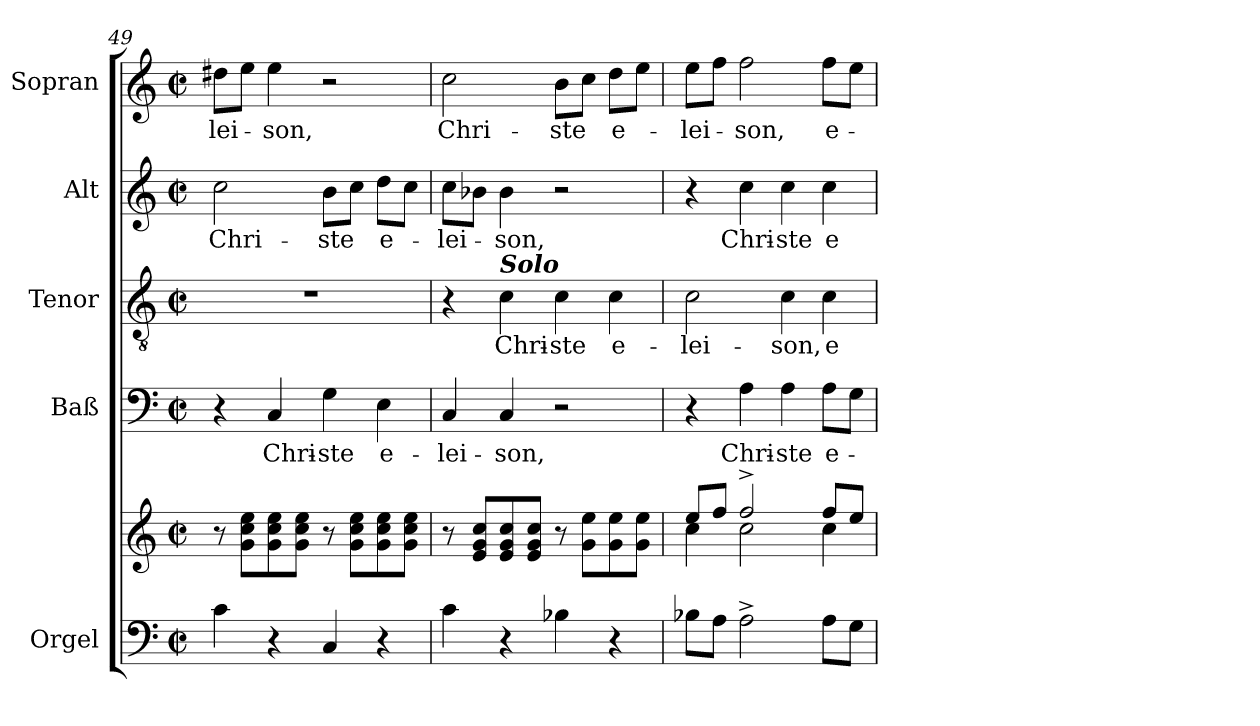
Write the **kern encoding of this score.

**kern	**kern	**kern	**text	**kern	**text	**kern	**text	**kern	**text
*part5	*part5	*part4	*part4	*part3	*part3	*part2	*part2	*part1	*part1
*staff6	*staff5	*staff4	*staff4	*staff3	*staff3	*staff2	*staff2	*staff1	*staff1
*I"Orgel	*	*I"Baß	*	*I"Tenor	*	*I"Alt	*	*I"Sopran	*
!!LO:PB:g=z
*clefF4	*clefG2	*clefF4	*	*clefGv2	*	*clefG2	*	*clefG2	*
*k[]	*k[]	*k[]	*	*k[]	*	*k[]	*	*k[]	*
*C:	*C:	*C:	*	*C:	*	*C:	*	*C:	*
*M2/2	*M2/2	*M2/2	*	*M2/2	*	*M2/2	*	*M2/2	*
*met(c|)	*met(c|)	*met(c|)	*	*met(c|)	*	*met(c|)	*	*met(c|)	*
=49	=49	=49	=49	=49	=49	=49	=49	=49	=49
!	!	!	!	!	!	!	!LO:LY:b	!	!LO:LY:b
4c\	8r	4r	.	1r	.	2cc\	Chri-	8dd#X\L	-lei-
.	8g\ 8cc\ 8ee\L	.	.	.	.	.	.	8ee\J	.
!	!	!	!LO:LY:b	!	!	!	!	!	!LO:LY:b
4r	8g\ 8cc\ 8ee\	4C/	Chri-	.	.	.	.	4ee\	-son,
.	8g\ 8cc\ 8ee\J	.	.	.	.	.	.	.	.
!	!	!	!LO:LY:b	!	!	!	!LO:LY:b	!	!
4C/	8r	4G\	-ste	.	.	8b\L	-ste	2r	.
.	8g\ 8cc\ 8ee\L	.	.	.	.	8cc\J	.	.	.
!	!	!	!LO:LY:b	!	!	!	!LO:LY:b	!	!
4r	8g\ 8cc\ 8ee\	4E\	e-	.	.	8dd\L	e-	.	.
.	8g\ 8cc\ 8ee\J	.	.	.	.	8cc\J	.	.	.
=50	=50	=50	=50	=50	=50	=50	=50	=50	=50
!	!	!	!LO:LY:b	!	!	!	!LO:LY:b	!	!LO:LY:b
4c\	8r	4C/	-lei-	4r	.	8cc\L	-lei-	2cc\	Chri-
.	8e/ 8g/ 8cc/L	.	.	.	.	8b-X\J	.	.	.
!	!	!	!	!LO:TX:a:Bi:t=Solo	!	!	!	!	!
!	!	!	!LO:LY:b	!	!LO:LY:b	!	!LO:LY:b	!	!
4r	8e/ 8g/ 8cc/	4C/	-son,	4c\	Chri-	4b-\	-son,	.	.
.	8e/ 8g/ 8cc/J	.	.	.	.	.	.	.	.
!	!	!	!	!	!LO:LY:b	!	!	!	!LO:LY:b
4B-X\	8r	2r	.	4c\	-ste	2r	.	8b\L	-ste
.	8g\ 8ee\L	.	.	.	.	.	.	8cc\J	.
!	!	!	!	!	!LO:LY:b	!	!	!	!LO:LY:b
4r	8g\ 8ee\	.	.	4c\	e-	.	.	8dd\L	e-
.	8g\ 8ee\J	.	.	.	.	.	.	8ee\J	.
=51	=51	=51	=51	=51	=51	=51	=51	=51	=51
*	*^	*	*	*	*	*	*	*	*
!	!	!	!	!	!	!LO:LY:b	!	!	!	!LO:LY:b
8B-X\L	8ee/L	4cc\	4r	.	2c\	-lei-	4r	.	8ee\L	-lei-
8A\J	8ff/J	.	.	.	.	.	.	.	8ff\J	.
!	!	!	!	!LO:LY:b	!	!	!	!LO:LY:b	!	!LO:LY:b
2A^>\	2ff^>/	2cc\	4A\	Chri-	.	.	4cc\	Chri-	2ff\	-son,
!	!	!	!	!LO:LY:b	!	!LO:LY:b	!	!LO:LY:b	!	!
.	.	.	4A\	-ste	4c\	-son,	4cc\	-ste	.	.
!	!	!	!	!LO:LY:b	!	!LO:LY:b	!	!LO:LY:b	!	!LO:LY:b
8A\L	8ff/L	4cc\	8A\L	e-	4c\	e-	4cc\	e-	8ff\L	e-
8G\J	8ee/J	.	8G\J	.	.	.	.	.	8ee\J	.
*	*v	*v	*	*	*	*	*	*	*	*
=	=	=	=	=	=	=	=	=	=
*-	*-	*-	*-	*-	*-	*-	*-	*-	*-
